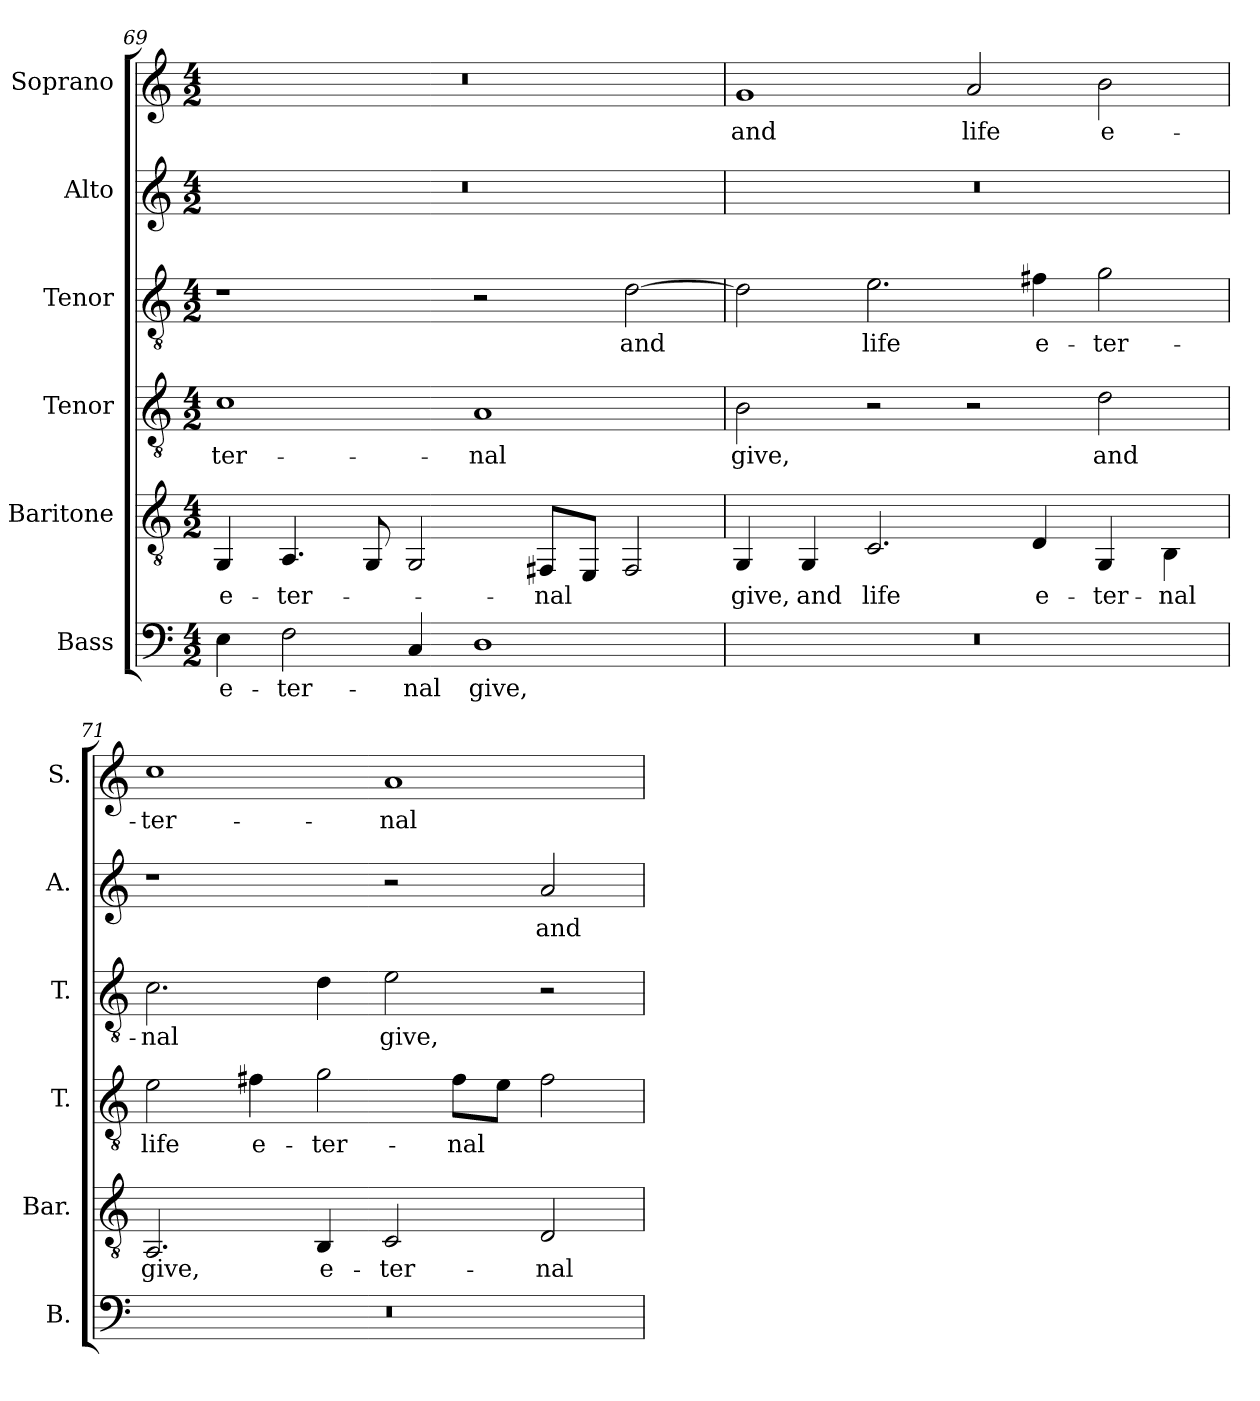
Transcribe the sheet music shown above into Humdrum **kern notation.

**kern	**text	**kern	**text	**kern	**text	**kern	**text	**kern	**text	**kern	**text
*part6	*part6	*part5	*part5	*part4	*part4	*part3	*part3	*part2	*part2	*part1	*part1
*staff6	*staff6	*staff5	*staff5	*staff4	*staff4	*staff3	*staff3	*staff2	*staff2	*staff1	*staff1
*I"Bass	*	*I"Baritone	*	*I"Tenor	*	*I"Tenor	*	*I"Alto	*	*I"Soprano	*
*I'B.	*	*I'Bar.	*	*I'T.	*	*I'T.	*	*I'A.	*	*I'S.	*
*clefF4	*	*clefGv2	*	*clefGv2	*	*clefGv2	*	*clefG2	*	*clefG2	*
*	*	*	*	*ITrd7c12	*	*ITrd7c12	*	*	*	*	*
*k[]	*	*k[]	*	*k[]	*	*k[]	*	*k[]	*	*k[]	*
*C:	*	*C:	*	*C:	*	*C:	*	*C:	*	*C:	*
*M4/2	*	*M4/2	*	*M4/2	*	*M4/2	*	*M4/2	*	*M4/2	*
=69	=69	=69	=69	=69	=69	=69	=69	=69	=69	=69	=69
!	!LO:LY:b:color=#000000	!	!	!	!	!	!	!	!	!	!
!	!	!	!LO:LY:b:color=#000000	!	!	!	!	!	!	!	!
!	!	!	!	!	!LO:LY:b:color=#000000	!	!	!LO:N:vis=1	!	!LO:N:vis=1	!
4Ei\	e-	4GGi/	e-	1Ci	-ter-	1r	.	0r	.	0r	.
!	!LO:LY:b:color=#000000	!	!	!	!	!	!	!	!	!	!
!	!	!	!LO:LY:b:color=#000000	!	!	!	!	!	!	!	!
2Fi\	-ter-	4.AAi/	-ter-	.	.	.	.	.	.	.	.
.	.	8GGi/	.	.	.	.	.	.	.	.	.
!	!LO:LY:b:color=#000000	!	!	!	!	!	!	!	!	!	!
4Ci/	-nal	2GGi/	.	.	.	.	.	.	.	.	.
!	!LO:LY:b:color=#000000	!	!	!	!	!	!	!	!	!	!
!	!	!	!	!	!LO:LY:b:color=#000000	!	!	!	!	!	!
1Di	give,	.	.	1AAi	-nal	2r	.	.	.	.	.
!	!	!	!LO:LY:b:color=#000000	!	!	!	!	!	!	!	!
.	.	8FF#Xi/L	-nal	.	.	.	.	.	.	.	.
.	.	8EEi/J	.	.	.	.	.	.	.	.	.
!	!	!	!	!	!	!	!LO:LY:b:color=#000000	!	!	!	!
.	.	2FF#i/	.	.	.	[2Di\	and	.	.	.	.
=70	=70	=70	=70	=70	=70	=70	=70	=70	=70	=70	=70
!LO:N:vis=1	!	!	!	!	!	!	!	!	!	!	!
!	!	!	!LO:LY:b:color=#000000	!	!	!	!	!	!	!	!
!	!	!	!	!	!LO:LY:b:color=#000000	!	!	!LO:N:vis=1	!	!	!
!	!	!	!	!	!	!	!	!	!	!	!LO:LY:b:color=#000000
0r	.	4GGi/	give,	2BBi\	give,	2Di\]	.	0r	.	1gi	and
!	!	!	!LO:LY:b:color=#000000	!	!	!	!	!	!	!	!
.	.	4GGi/	and	.	.	.	.	.	.	.	.
!	!	!	!LO:LY:b:color=#000000	!	!	!	!	!	!	!	!
!	!	!	!	!	!	!	!LO:LY:b:color=#000000	!	!	!	!
.	.	2.Ci/	life	2r	.	2.Ei\	life	.	.	.	.
!	!	!	!	!	!	!	!	!	!	!	!LO:LY:b:color=#000000
.	.	.	.	2r	.	.	.	.	.	2ai/	life
!	!	!	!LO:LY:b:color=#000000	!	!	!	!	!	!	!	!
!	!	!	!	!	!	!	!LO:LY:b:color=#000000	!	!	!	!
.	.	4Di/	e-	.	.	4F#Xi\	e-	.	.	.	.
!	!	!	!LO:LY:b:color=#000000	!	!	!	!	!	!	!	!
!	!	!	!	!	!LO:LY:b:color=#000000	!	!	!	!	!	!
!	!	!	!	!	!	!	!LO:LY:b:color=#000000	!	!	!	!
!	!	!	!	!	!	!	!	!	!	!	!LO:LY:b:color=#000000
.	.	4GGi/	-ter-	2Di\	and	2Gi\	-ter-	.	.	2bi\	e-
!	!	!	!LO:LY:b:color=#000000	!	!	!	!	!	!	!	!
.	.	4BBi\	-nal	.	.	.	.	.	.	.	.
=71	=71	=71	=71	=71	=71	=71	=71	=71	=71	=71	=71
!LO:N:vis=1	!	!	!	!	!	!	!	!	!	!	!
!	!	!	!LO:LY:b:color=#000000	!	!	!	!	!	!	!	!
!	!	!	!	!	!LO:LY:b:color=#000000	!	!	!	!	!	!
!	!	!	!	!	!	!	!LO:LY:b:color=#000000	!	!	!	!
!	!	!	!	!	!	!	!	!	!	!	!LO:LY:b:color=#000000
0r	.	2.AAi/	give,	2Ei\	life	2.Ci\	-nal	1r	.	1cci	-ter-
!	!	!	!	!	!LO:LY:b:color=#000000	!	!	!	!	!	!
.	.	.	.	4F#Xi\	e-	.	.	.	.	.	.
!	!	!	!LO:LY:b:color=#000000	!	!	!	!	!	!	!	!
!	!	!	!	!	!LO:LY:b:color=#000000	!	!	!	!	!	!
.	.	4BBi/	e-	2Gi\	-ter-	4Di\	.	.	.	.	.
!	!	!	!LO:LY:b:color=#000000	!	!	!	!	!	!	!	!
!	!	!	!	!	!	!	!LO:LY:b:color=#000000	!	!	!	!
!	!	!	!	!	!	!	!	!	!	!	!LO:LY:b:color=#000000
.	.	2Ci/	-ter-	.	.	2Ei\	give,	2r	.	1ai	-nal
!	!	!	!	!	!LO:LY:b:color=#000000	!	!	!	!	!	!
.	.	.	.	8F#i\L	-nal	.	.	.	.	.	.
.	.	.	.	8Ei\J	.	.	.	.	.	.	.
!	!	!	!LO:LY:b:color=#000000	!	!	!	!	!	!	!	!
!	!	!	!	!	!	!	!	!	!LO:LY:b:color=#000000	!	!
.	.	2Di/	-nal	2F#i\	.	2r	.	2ai/	and	.	.
=	=	=	=	=	=	=	=	=	=	=	=
*-	*-	*-	*-	*-	*-	*-	*-	*-	*-	*-	*-
